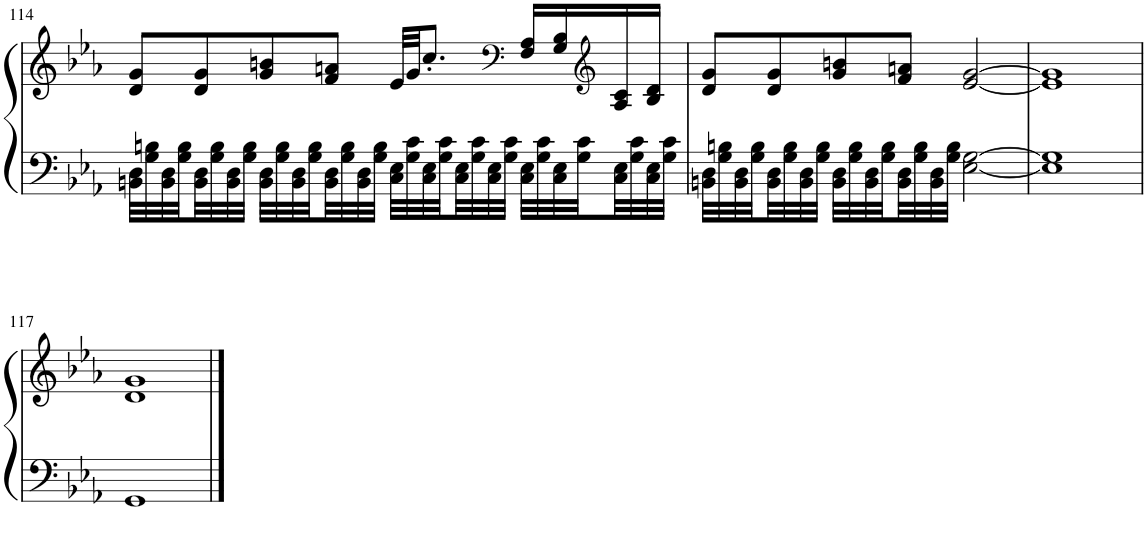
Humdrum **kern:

**kern	**kern
*part1	*part1
*staff2	*staff1
*I"Piano	*
*I'Pno.	*
!!LO:PB:g=z
*clefF4	*clefG2
*k[b-e-a-]	*k[b-e-a-]
*M4/4	*M4/4
=114	=114
32BBn\ 32D\LLL	8d/ 8g/L
32G\ 32Bn\	.
32BB\ 32D\	.
32G\ 32B\	.
32BB\ 32D\	8d/ 8g/
32G\ 32B\	.
32BB\ 32D\	.
32G\ 32B\JJJ	.
32BB\ 32D\LLL	8g/ 8bn/
32G\ 32B\	.
32BB\ 32D\	.
32G\ 32B\	.
32BB\ 32D\	8f/ 8an/J
32G\ 32B\	.
32BB\ 32D\	.
32G\ 32B\JJJ	.
32C\ 32E-\LLL	32e-/LLL
32G\ 32c\	32g/JJ
32C\ 32E-\	8.cc'/J
32G\ 32c\	.
32C\ 32E-\	.
32G\ 32c\	.
32C\ 32E-\	.
32G\ 32c\JJJ	.
*	*clefF4
32C\ 32E-\LLL	16F/ 16A-/LL
32G\ 32c\	.
32C\ 32E-\	16G/ 16B-/
32G\ 32c\	.
*	*clefG2
32C\ 32E-\	16A-/ 16c/
32G\ 32c\	.
32C\ 32E-\	16B-/ 16d/JJ
32G\ 32c\JJJ	.
=115	=115
32BBn\ 32D\LLL	8d/ 8g/L
32G\ 32Bn\	.
32BB\ 32D\	.
32G\ 32B\	.
32BB\ 32D\	8d/ 8g/
32G\ 32B\	.
32BB\ 32D\	.
32G\ 32B\JJJ	.
32BB\ 32D\LLL	8g/ 8bn/
32G\ 32B\	.
32BB\ 32D\	.
32G\ 32B\	.
32BB\ 32D\	8f/ 8an/J
32G\ 32B\	.
32BB\ 32D\	.
32G\ 32B\JJJ	.
[2E-\ [2G\	[2e-/ [2g/
=116	=116
1E-] 1G]	1e-] 1g]
!!LO:LB:g=z
=117	=117
1GG	1d 1g
==	==
*-	*-
